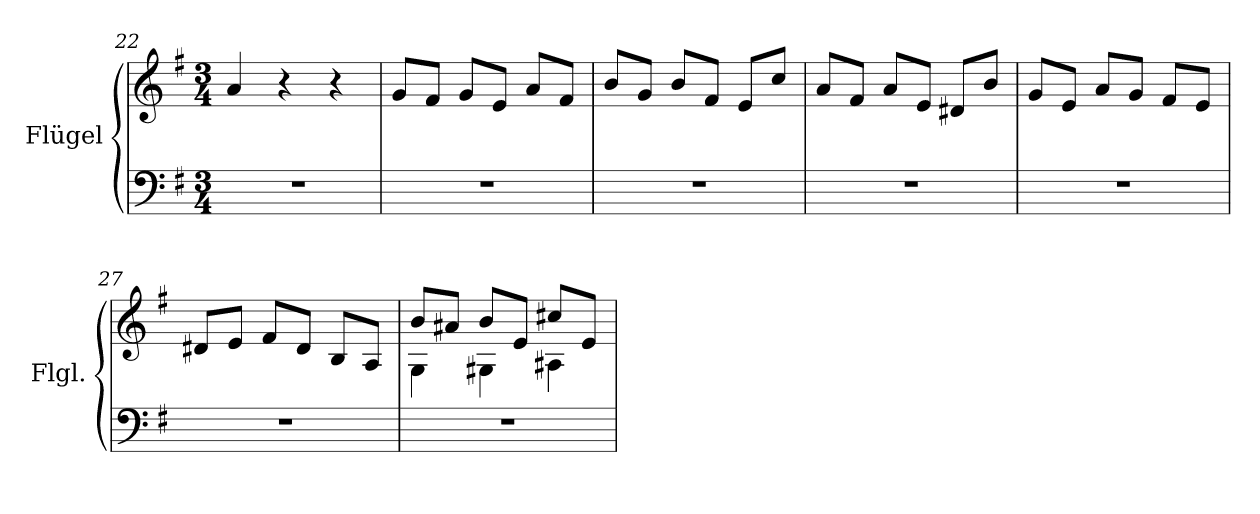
**kern	**kern
*part1	*part1
*staff2	*staff1
*I"Flügel	*
*I'Flgl.	*
*clefF4	*clefG2
*k[f#]	*k[f#]
*M3/4	*M3/4
=22	=22
2.r	4a/
.	4r
.	4r
=23	=23
2.r	8g/L
.	8f#/J
.	8g/L
.	8e/J
.	8a/L
.	8f#/J
=24	=24
2.r	8b/L
.	8g/J
.	8b/L
.	8f#/J
.	8e/L
.	8cc/J
=25	=25
2.r	8a/L
.	8f#/J
.	8a/L
.	8e/J
.	8d#X/L
.	8b/J
!!LO:LB:g=z
=26	=26
2.r	8g/L
.	8e/J
.	8a/L
.	8g/J
.	8f#/L
.	8e/J
=27	=27
2.r	8d#X/L
.	8e/J
.	8f#/L
.	8d#/J
.	8B/L
.	8A/J
=28	=28
*	*^
2.r	8b/L	4G\
.	8a#X/J	.
.	8b/L	4G#X\
.	8e/J	.
.	8cc#X/L	4A#X\
.	8e/J	.
*	*v	*v
=	=
*-	*-
